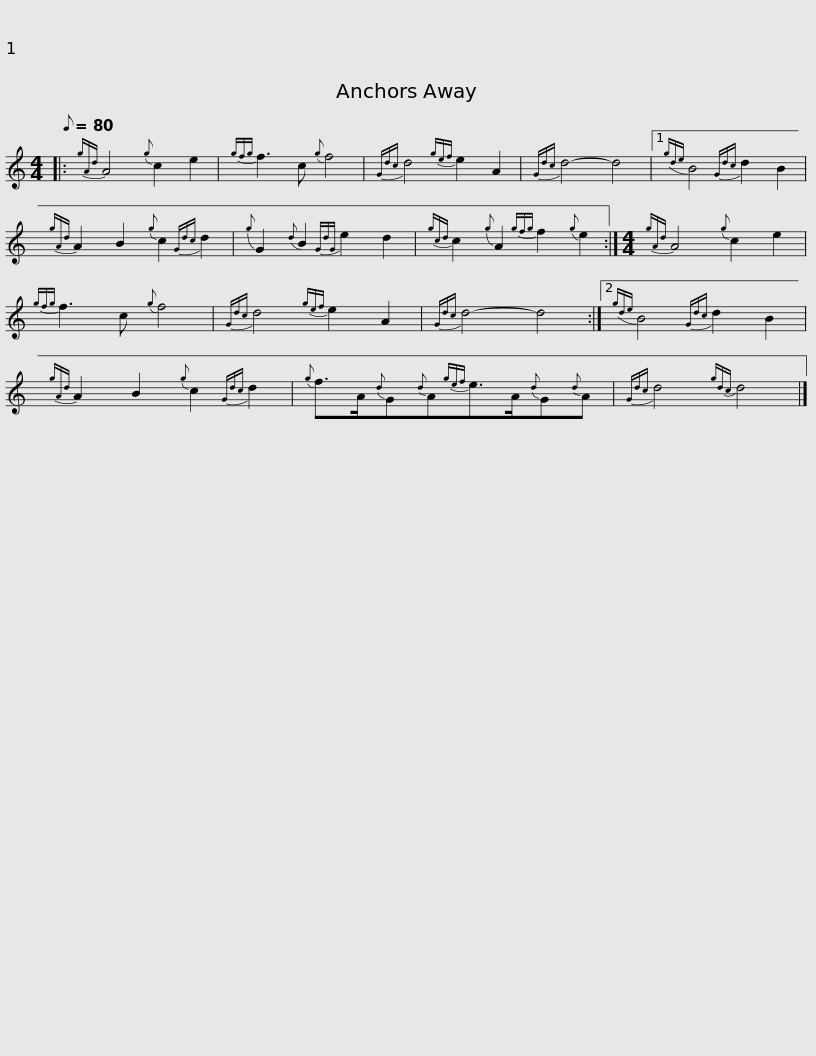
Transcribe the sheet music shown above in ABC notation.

X:1
L:1/8
Q:1/8=80
M:4/4
I:linebreak $
K:C
V:1 treble
V:1
|:{gAd} A4{g} c2 e2 |{gfg} f3 c{g} f4 |{Gdc} d4{gef} e2 A2 |{Gdc} d4- d4 |1{gde} B4{Gdc} d2 B2 | %5
{gAd} A2 B2{g} c2{Gdc} d2 |${g} G2{d} B2{GdG} e2 d2 |{gcd} c2{g} A2{gfg} f2{g} e2 :|[M:4/4]{gAd} A4{g} c2 e2 |{gfg} f3 c{g} f4 | %10
{Gdc} d4{gef} e2 A2 |{Gdc} d4- d4 :|2${gde} B4{Gdc} d2 B2 |{gAd} A2 B2{g} c2{Gdc} d2 |{g} f>A{d}G{d}A{gef}e>A{d}G{d}A | %15
{Gdc} d4{gdc} d4 |] %16
